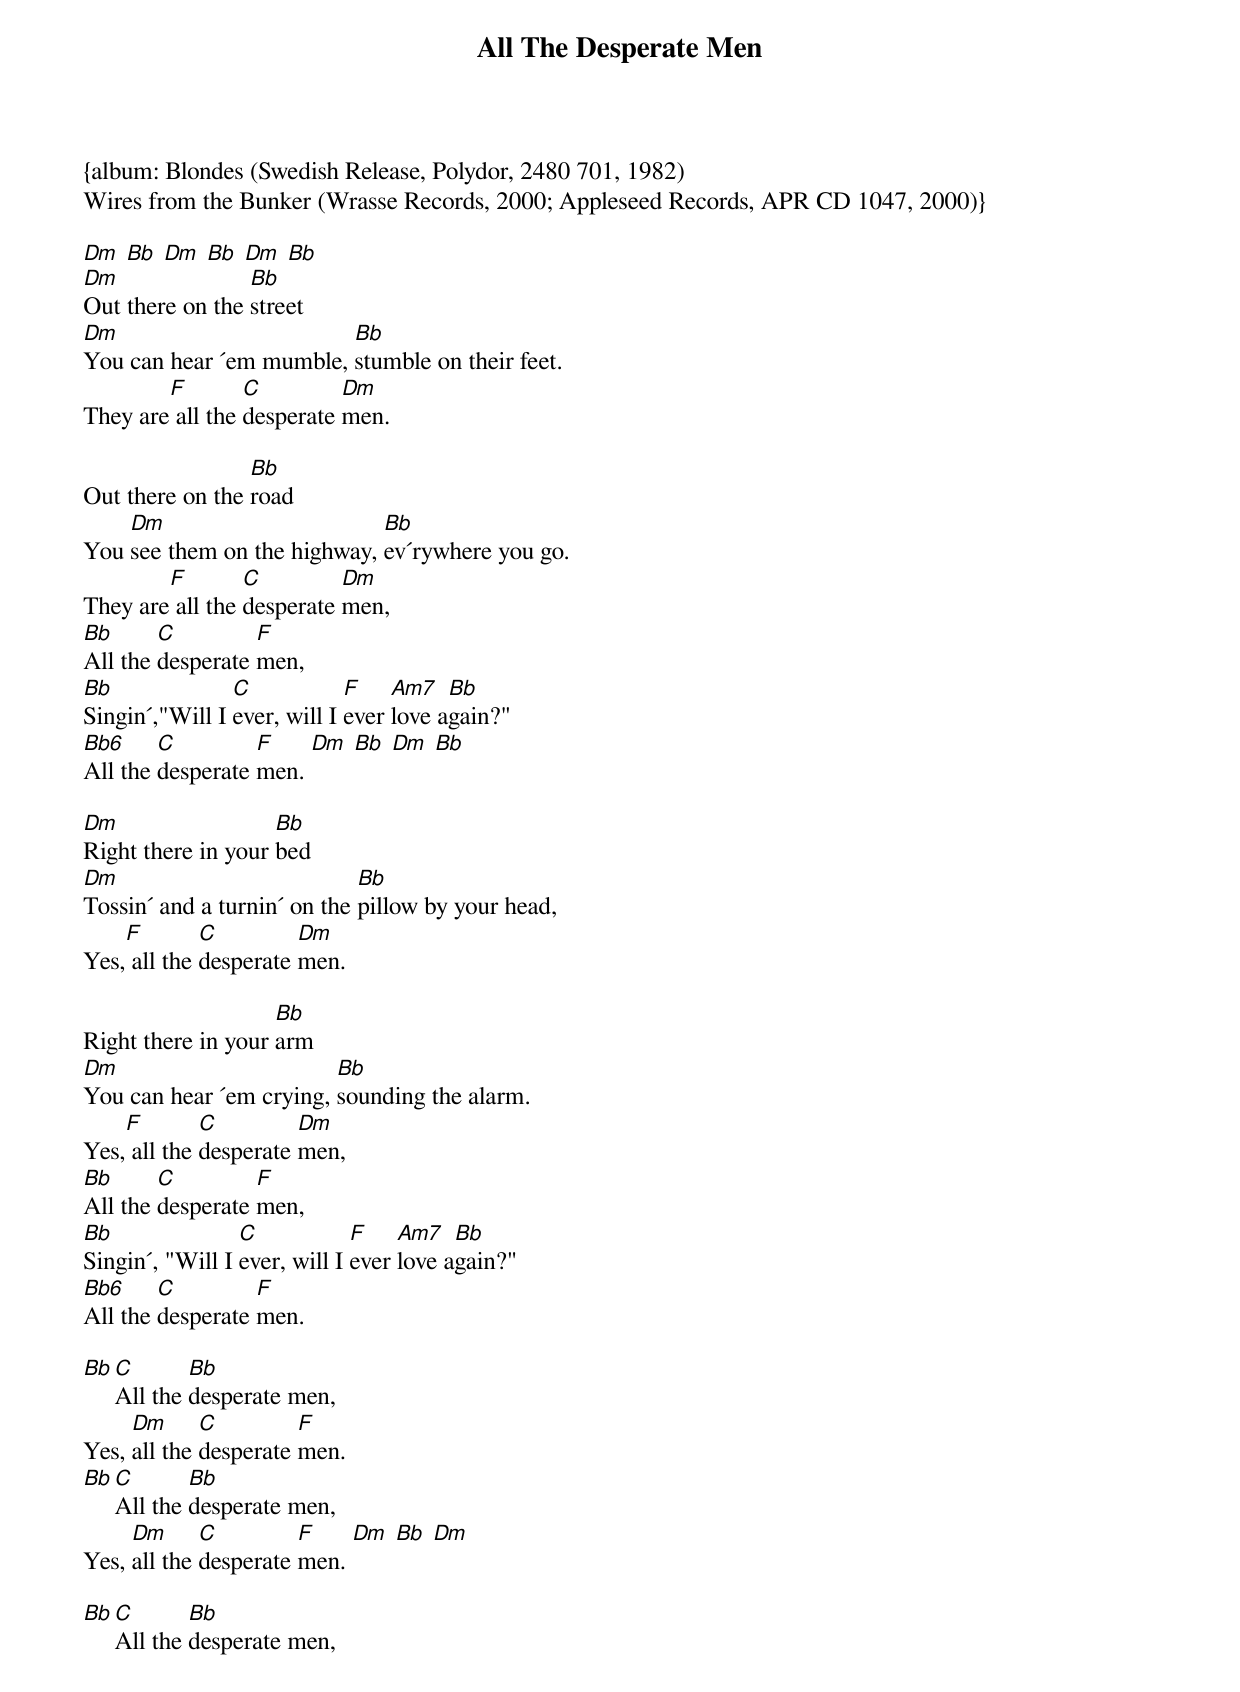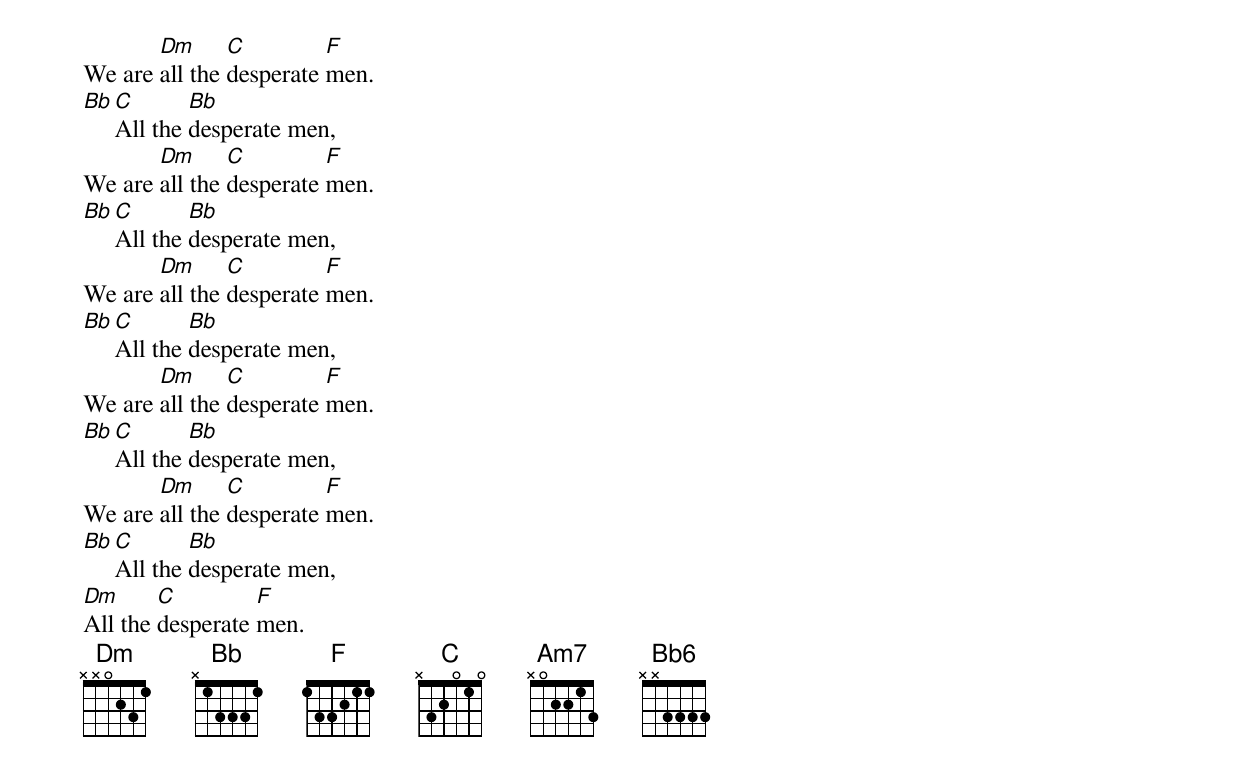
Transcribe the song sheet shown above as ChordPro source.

{title: All The Desperate Men}
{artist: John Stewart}
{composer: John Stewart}
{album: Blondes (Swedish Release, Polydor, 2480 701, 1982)
Wires from the Bunker (Wrasse Records, 2000; Appleseed Records, APR CD 1047, 2000)}

[Dm] [Bb] [Dm] [Bb] [Dm] [Bb]
[Dm]Out there on the [Bb]street
[Dm]You can hear ´em mumble, [Bb]stumble on their feet.
They are[F] all the [C]desperate [Dm]men.

Out there on the [Bb]road
You [Dm]see them on the highway, [Bb]ev´rywhere you go.
They are[F] all the [C]desperate [Dm]men,
[Bb]All the [C]desperate [F]men,
[Bb]Singin´,"Will I [C]ever, will I [F]ever [Am7]love a[Bb]gain?"
[Bb6]All the [C]desperate [F]men. [Dm] [Bb] [Dm] [Bb]

[Dm]Right there in your [Bb]bed
[Dm]Tossin´ and a turnin´ on the [Bb]pillow by your head,
Yes,[F] all the [C]desperate [Dm]men.

Right there in your [Bb]arm
[Dm]You can hear ´em crying, [Bb]sounding the alarm.
Yes,[F] all the [C]desperate [Dm]men,
[Bb]All the [C]desperate [F]men,
[Bb]Singin´, "Will I [C]ever, will I [F]ever [Am7]love a[Bb]gain?"
[Bb6]All the [C]desperate [F]men.

[Bb][C]All the [Bb]desperate men,
Yes, [Dm]all the [C]desperate [F]men.
[Bb][C]All the [Bb]desperate men,
Yes, [Dm]all the [C]desperate [F]men. [Dm] [Bb] [Dm]

[Bb][C]All the [Bb]desperate men,
We are [Dm]all the [C]desperate [F]men.
[Bb][C]All the [Bb]desperate men,
We are [Dm]all the [C]desperate [F]men.
[Bb][C]All the [Bb]desperate men,
We are [Dm]all the [C]desperate [F]men.
[Bb][C]All the [Bb]desperate men,
We are [Dm]all the [C]desperate [F]men.
[Bb][C]All the [Bb]desperate men,
We are [Dm]all the [C]desperate [F]men.
[Bb][C]All the [Bb]desperate men,
[Dm]All the [C]desperate [F]men.
